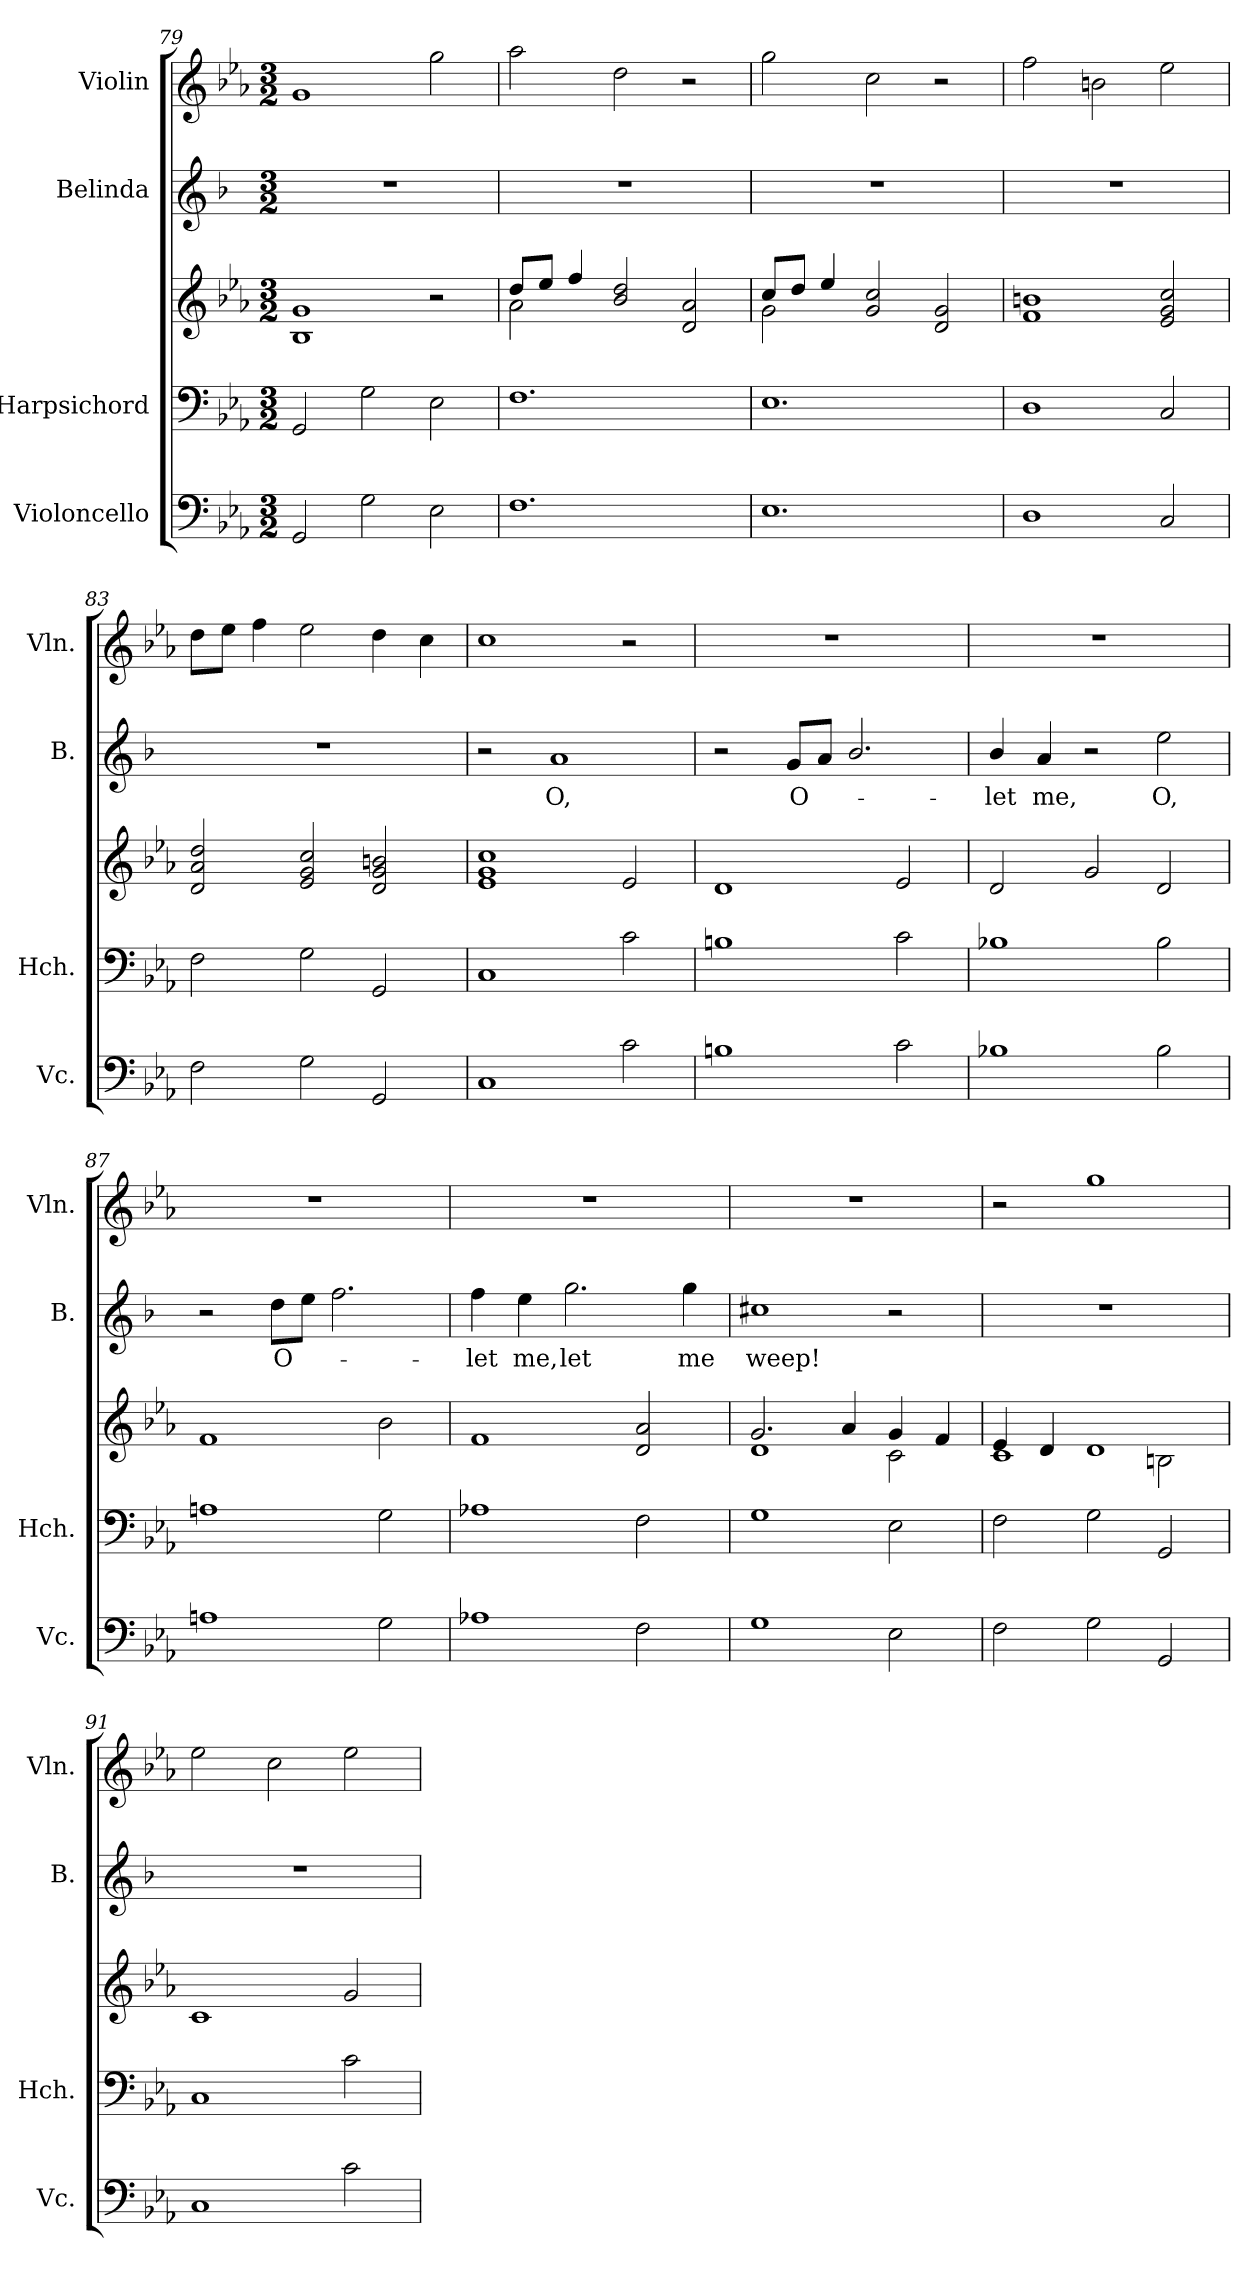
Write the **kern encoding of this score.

**kern	**kern	**kern	**kern	**text	**kern
*part4	*part3	*part3	*part2	*part2	*part1
*staff5	*staff4	*staff3	*staff2	*staff2	*staff1
*I"Violoncello	*I"Harpsichord	*	*I"Belinda	*	*I"Violin
*I'Vc.	*I'Hch.	*	*I'B.	*	*I'Vln.
*clefF4	*clefF4	*clefG2	*clefG2	*	*clefG2
*	*	*	*ITrd1c2	*	*
*k[b-e-a-]	*k[b-e-a-]	*k[b-e-a-]	*k[b-e-a-]	*	*k[b-e-a-]
*M3/2	*M3/2	*M3/2	*M3/2	*	*M3/2
=79	=79	=79	=79	=79	=79
2GG/	2GG/	1B- 1g	1.r	.	1g
2G\	2G\	.	.	.	.
2E-\	2E-\	2r	.	.	2gg\
=80	=80	=80	=80	=80	=80
*	*	*^	*	*	*
1.F	1.F	8dd/L	2a-\	1.r	.	2aa-\
.	.	8ee-/J	.	.	.	.
.	.	4ff/	.	.	.	.
.	.	2b-/ 2dd/	1ryy	.	.	2dd\
.	.	2d/ 2a-/	.	.	.	2r
=81	=81	=81	=81	=81	=81	=81
1.E-	1.E-	8cc/L	2g\	1.r	.	2gg\
.	.	8dd/J	.	.	.	.
.	.	4ee-/	.	.	.	.
.	.	2g/ 2cc/	1ryy	.	.	2cc\
.	.	2d/ 2g/	.	.	.	2r
*	*	*v	*v	*	*	*
=82	=82	=82	=82	=82	=82
1D	1D	1f 1bn	1.r	.	2ff\
.	.	.	.	.	2bn\
2C/	2C/	2e-/ 2g/ 2cc/	.	.	2ee-\
!!LO:LB:g=z
=83	=83	=83	=83	=83	=83
2F\	2F\	2d/ 2a-/ 2dd/	1.r	.	8dd\L
.	.	.	.	.	8ee-\J
.	.	.	.	.	4ff\
2G\	2G\	2e-/ 2g/ 2cc/	.	.	2ee-\
2GG/	2GG/	2d/ 2g/ 2bn/	.	.	4dd\
.	.	.	.	.	4cc\
=84	=84	=84	=84	=84	=84
1C	1C	1e- 1g 1cc	2r	.	1cc
!	!	!	!	!LO:LY:b	!
.	.	.	1g	O,	.
2c\	2c\	2e-/	.	.	2r
=85	=85	=85	=85	=85	=85
1Bn	1Bn	1d	2r	.	1.r
!	!	!	!	!LO:LY:b	!
.	.	.	8f/L	O-	.
.	.	.	8g/J	.	.
.	.	.	2.a-/	.	.
2c\	2c\	2e-/	.	.	.
=86	=86	=86	=86	=86	=86
!	!	!	!	!LO:LY:b	!
1B-X	1B-X	2d/	4a-/	-let	1.r
!	!	!	!	!LO:LY:b	!
.	.	.	4g/	me,	.
.	.	2g/	2r	.	.
!	!	!	!	!LO:LY:b	!
2B-\	2B-\	2d/	2dd\	O,	.
=87	=87	=87	=87	=87	=87
1An	1An	1f	2r	.	1.r
!	!	!	!	!LO:LY:b	!
.	.	.	8cc\L	O-	.
.	.	.	8dd\J	.	.
.	.	.	2.ee-\	.	.
2G\	2G\	2b-\	.	.	.
=88	=88	=88	=88	=88	=88
!	!	!	!	!LO:LY:b	!
1A-X	1A-X	1f	4ee-\	-let	1.r
!	!	!	!	!LO:LY:b	!
.	.	.	4dd\	me,	.
!	!	!	!	!LO:LY:b	!
.	.	.	2.ff\	let	.
2F\	2F\	2d/ 2a-/	.	.	.
!	!	!	!	!LO:LY:b	!
.	.	.	4ff\	me	.
=89	=89	=89	=89	=89	=89
*	*	*^	*	*	*
!	!	!	!	!	!LO:LY:b	!
1G	1G	2.g/	1d	1bn	weep!	1.r
.	.	4a-/	.	.	.	.
2E-\	2E-\	4g/	2c\	2r	.	.
.	.	4f/	.	.	.	.
!!LO:PB:g=z
=90	=90	=90	=90	=90	=90	=90
2F\	2F\	4e-/	1c	1.r	.	2r
.	.	4d/	.	.	.	.
2G\	2G\	1d	.	.	.	1gg
2GG/	2GG/	.	2Bn\	.	.	.
*	*	*v	*v	*	*	*
=91	=91	=91	=91	=91	=91
1C	1C	1c	1.r	.	2ee-\
.	.	.	.	.	2cc\
2c\	2c\	2g/	.	.	2ee-\
=	=	=	=	=	=
*-	*-	*-	*-	*-	*-
